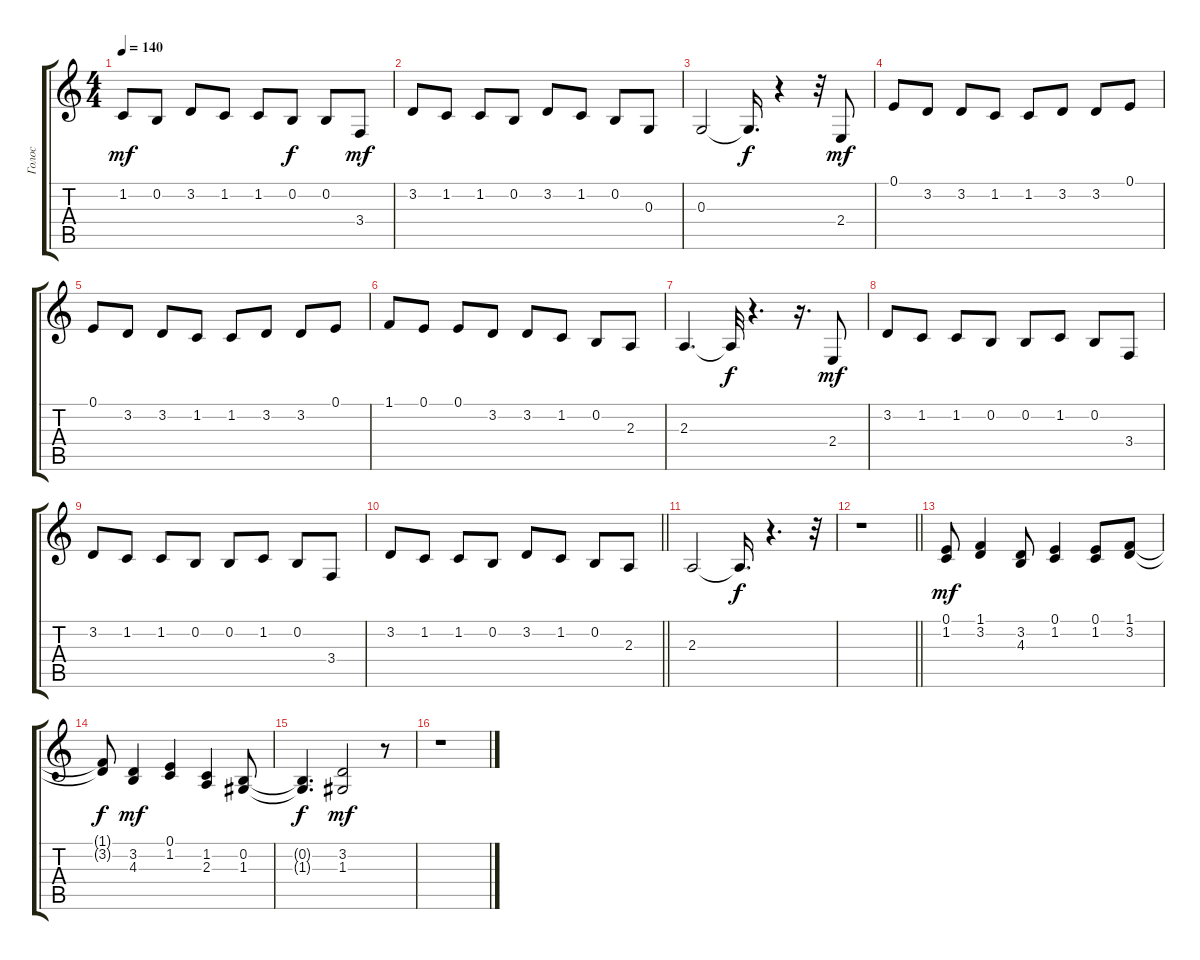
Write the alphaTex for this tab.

\track ("Голос" "Голос") {instrument tenorsax}
\staff {score tabs}
\tuning (E4 B3 G3 D3 A2 E2) {hide}
\ts (4 4)
\tempo 140
\clef g2
\ks c
1.2.8{dy mf} 0.2.8 3.2.8 1.2.8 1.2.8 0.2.8{dy f} 0.2.8 3.4.8{dy mf} |
3.2.8 1.2.8 1.2.8 0.2.8 3.2.8 1.2.8 0.2.8 0.3.8 |
0.3.2 0.3{t}.16{d dy f} r.4 r.32 2.4.8{dy mf} |
0.1.8 3.2.8 3.2.8 1.2.8 1.2.8 3.2.8 3.2.8 0.1.8 |
0.1.8 3.2.8 3.2.8 1.2.8 1.2.8 3.2.8 3.2.8 0.1.8 |
1.1.8 0.1.8 0.1.8 3.2.8 3.2.8 1.2.8 0.2.8 2.3.8 |
2.3.4{d} 2.3{t}.32{dy f} r.4{d} r.16{d} 2.4.8{dy mf} |
3.2.8 1.2.8 1.2.8 0.2.8 0.2.8 1.2.8 0.2.8 3.4.8 |
3.2.8 1.2.8 1.2.8 0.2.8 0.2.8 1.2.8 0.2.8 3.4.8 |
\barLineRight lightlight
3.2.8 1.2.8 1.2.8 0.2.8 3.2.8 1.2.8 0.2.8 2.3.8 |
2.3.2 2.3{t}.16{d dy f} r.4{d} r.32 |
\barLineRight lightlight
r.1 |
(0.1 1.2).8{dy mf} (1.1 3.2).4 (3.2 4.3).8 (0.1 1.2).4 (0.1 1.2).8 (1.1 3.2).8 |
(1.1{t} 3.2{t}).8{dy f} (3.2 4.3).4{dy mf} (0.1 1.2).4 (1.2 2.3).4 (0.2 1.3).8 |
(0.2{t} 1.3{t}).4{d dy f} (3.2 1.3).2{dy mf} r.8 |
r.1
